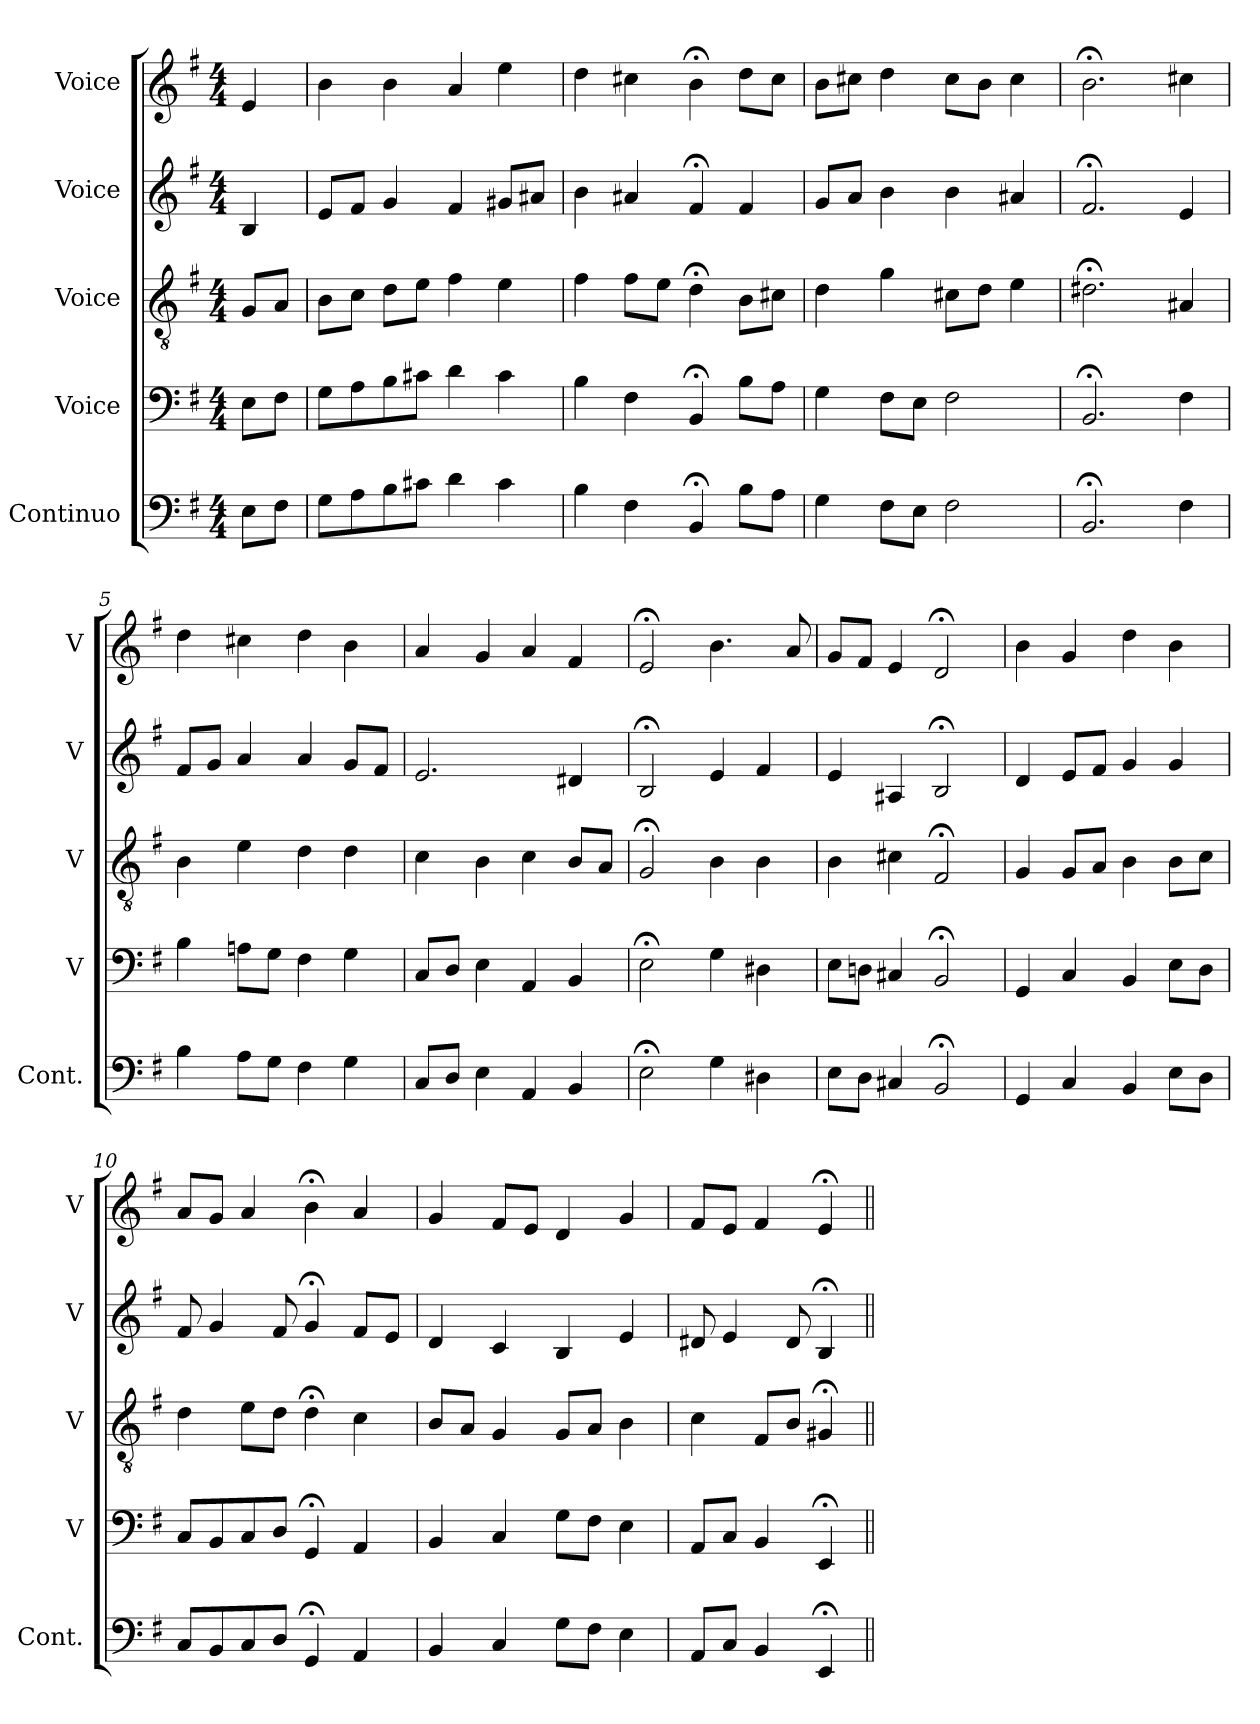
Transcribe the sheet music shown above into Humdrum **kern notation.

**kern	**kern	**kern	**kern	**kern
*part5	*part4	*part3	*part2	*part1
*staff5	*staff4	*staff3	*staff2	*staff1
*I"Continuo	*I"Voice	*I"Voice	*I"Voice	*I"Voice
*I'Cont.	*I'V	*I'V	*I'V	*I'V
*clefF4	*clefF4	*clefGv2	*clefG2	*clefG2
*ITrd7c12	*	*	*	*
*k[f#]	*k[f#]	*k[f#]	*k[f#]	*k[f#]
*M4/4	*M4/4	*M4/4	*M4/4	*M4/4
=	=	=	=	=
8EE\L	8E\L	8G/L	4B/	4e/
8FF#\J	8F#\J	8A/J	.	.
=1	=1	=1	=1	=1
8GG\L	8G\L	8B\L	8e/L	4b\
8AA\	8A\	8c\J	8f#/J	.
8BB\	8B\	8d\L	4g/	4b\
8C#X\J	8c#X\J	8e\J	.	.
4D\	4d\	4f#\	4f#/	4a/
4C#\	4c#\	4e\	8g#X/L	4ee\
.	.	.	8a#X/J	.
=2	=2	=2	=2	=2
4BB\	4B\	4f#\	4b\	4dd\
4FF#\	4F#\	8f#\L	4a#X/	4cc#X\
.	.	8e\J	.	.
4BBB;</	4BB;</	4d;<\	4f#;</	4b;<\
8BB\L	8B\L	8B\L	4f#/	8dd\L
8AA\J	8A\J	8c#X\J	.	8cc#\J
=3	=3	=3	=3	=3
4GG\	4G\	4d\	8g/L	8b\L
.	.	.	8a/J	8cc#X\J
8FF#\L	8F#\L	4g\	4b\	4dd\
8EE\J	8E\J	.	.	.
2FF#\	2F#\	8c#X\L	4b\	8cc#\L
.	.	8d\J	.	8b\J
.	.	4e\	4a#X/	4cc#\
=4	=4	=4	=4	=4
2.BBB;</	2.BB;</	2.d#X;<\	2.f#;</	2.b;<\
4FF#\	4F#\	4A#X/	4e/	4cc#X\
!!LO:LB:g=z
=5	=5	=5	=5	=5
4BB\	4B\	4B\	8f#/L	4dd\
.	.	.	8g/J	.
8AA\L	8An\L	4e\	4a/	4cc#X\
8GG\J	8G\J	.	.	.
4FF#\	4F#\	4d\	4a/	4dd\
4GG\	4G\	4d\	8g/L	4b\
.	.	.	8f#/J	.
=6	=6	=6	=6	=6
8CC/L	8C/L	4c\	2.e/	4a/
8DD/J	8D/J	.	.	.
4EE\	4E\	4B\	.	4g/
4AAA/	4AA/	4c\	.	4a/
4BBB/	4BB/	8B/L	4d#X/	4f#/
.	.	8A/J	.	.
=7	=7	=7	=7	=7
2EE;<\	2E;<\	2G;</	2B;</	2e;</
4GG\	4G\	4B\	4e/	4.b\
4DD#X\	4D#X\	4B\	4f#/	.
.	.	.	.	8a/
=8	=8	=8	=8	=8
8EE\L	8E\L	4B\	4e/	8g/L
8DD\J	8Dn\J	.	.	8f#/J
4CC#X/	4C#X/	4c#X\	4A#X/	4e/
2BBB;</	2BB;</	2F#;</	2B;</	2d;</
=9	=9	=9	=9	=9
4GGG/	4GG/	4G/	4d/	4b\
4CC/	4C/	8G/L	8e/L	4g/
.	.	8A/J	8f#/J	.
4BBB/	4BB/	4B\	4g/	4dd\
8EE\L	8E\L	8B\L	4g/	4b\
8DD\J	8D\J	8c\J	.	.
!!LO:PB:g=z
=10	=10	=10	=10	=10
8CC/L	8C/L	4d\	8f#/	8a/L
8BBB/	8BB/	.	4g/	8g/J
8CC/	8C/	8e\L	.	4a/
8DD/J	8D/J	8d\J	8f#/	.
4GGG;</	4GG;</	4d;<\	4g;</	4b;<\
4AAA/	4AA/	4c\	8f#/L	4a/
.	.	.	8e/J	.
=11	=11	=11	=11	=11
4BBB/	4BB/	8B/L	4d/	4g/
.	.	8A/J	.	.
4CC/	4C/	4G/	4c/	8f#/L
.	.	.	.	8e/J
8GG\L	8G\L	8G/L	4B/	4d/
8FF#\J	8F#\J	8A/J	.	.
4EE\	4E\	4B\	4e/	4g/
=12	=12	=12	=12	=12
8AAA/L	8AA/L	4c\	8d#X/	8f#/L
8CC/J	8C/J	.	4e/	8e/J
4BBB/	4BB/	8F#/L	.	4f#/
.	.	8B/J	8d#/	.
4EEE;</	4EE;</	4G#X;</	4B;</	4e;</
=||	=||	=||	=||	=||
*-	*-	*-	*-	*-
